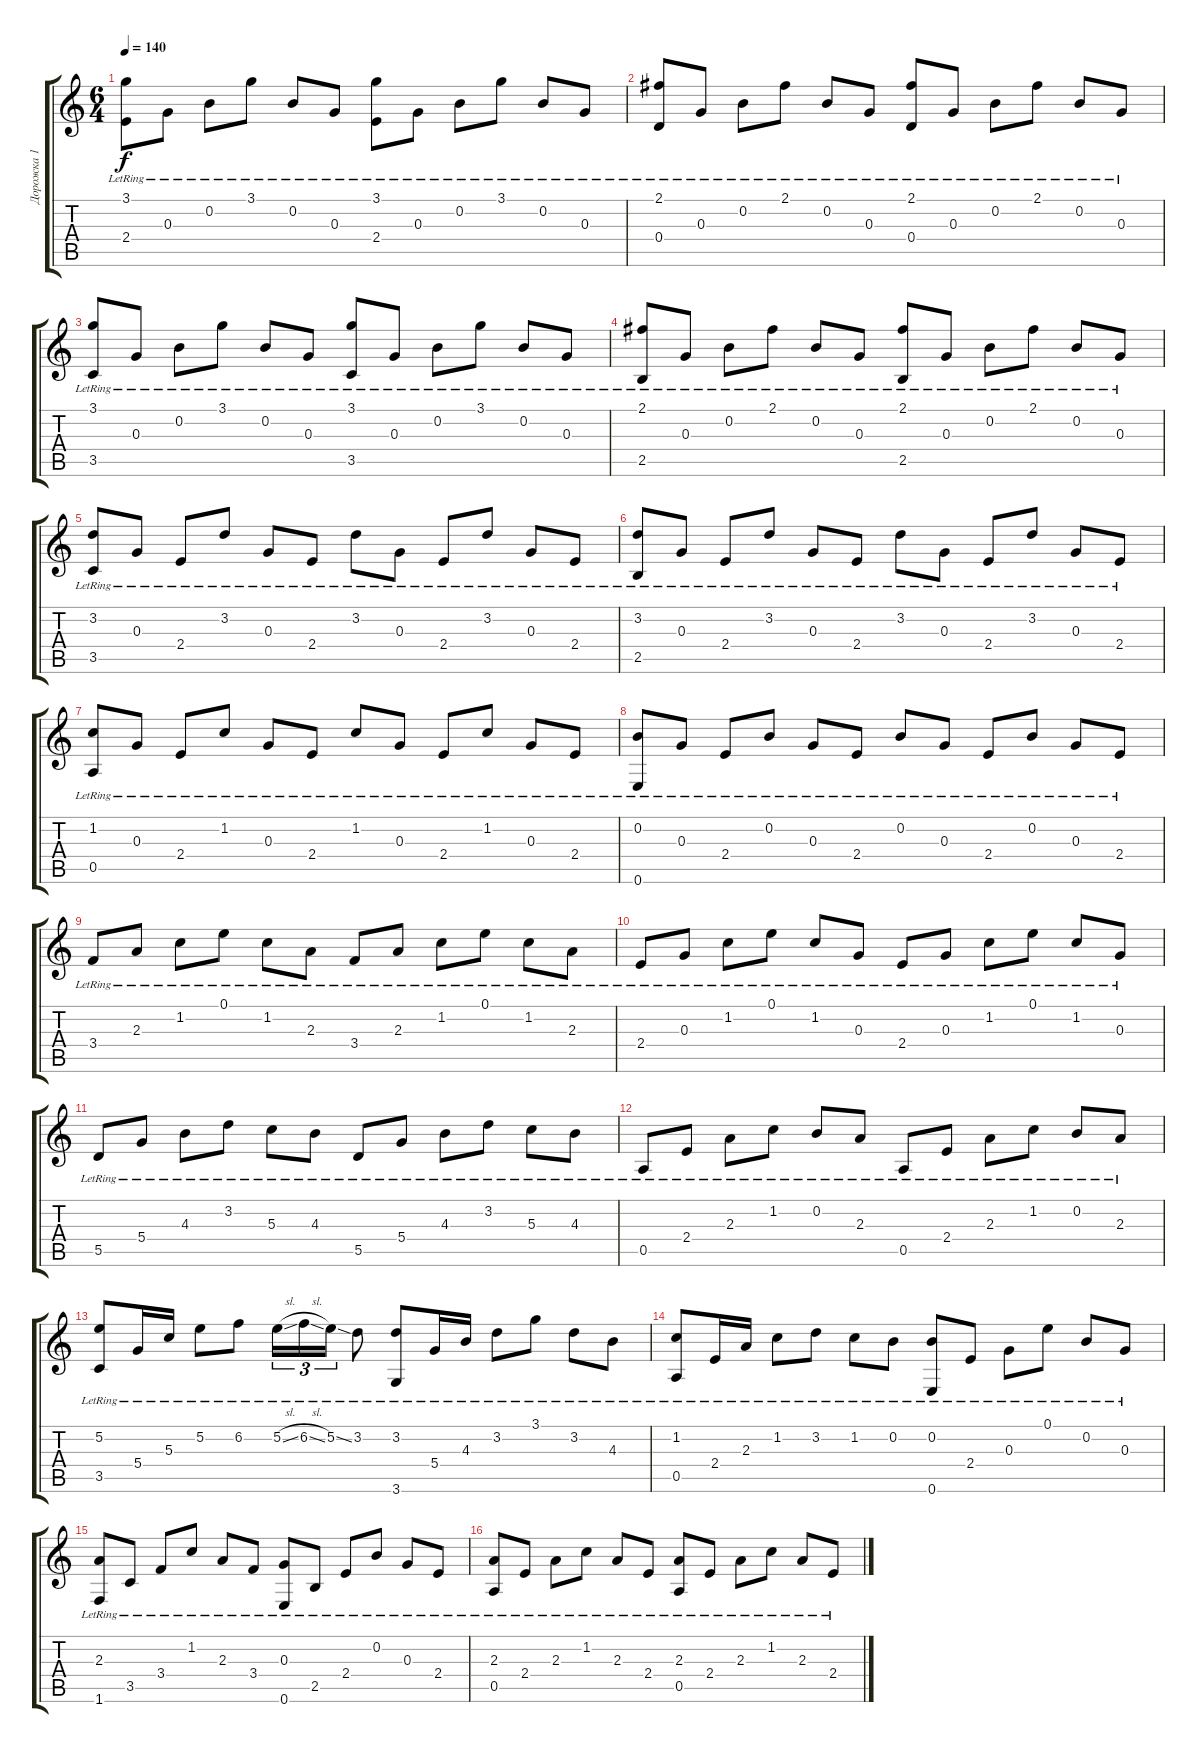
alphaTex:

\track ("Дорожка 1" "Дорожка 1") {instrument acousticguitarnylon}
\staff {score tabs}
\tuning (E4 B3 G3 D3 A2 E2) {hide}
\ts (6 4)
\tempo 140
\clef g2
\ks c
(3.1{lr} 2.4{lr}).8{dy f} 0.3{lr}.8 0.2{lr}.8 3.1{lr}.8 0.2{lr}.8 0.3{lr}.8 (3.1{lr} 2.4{lr}).8 0.3{lr}.8 0.2{lr}.8 3.1{lr}.8 0.2{lr}.8 0.3{lr}.8 |
(2.1{lr} 0.4{lr}).8 0.3{lr}.8 0.2{lr}.8 2.1{lr}.8 0.2{lr}.8 0.3{lr}.8 (2.1{lr} 0.4{lr}).8 0.3{lr}.8 0.2{lr}.8 2.1{lr}.8 0.2{lr}.8 0.3{lr}.8 |
(3.1{lr} 3.5{lr}).8 0.3{lr}.8 0.2{lr}.8 3.1{lr}.8 0.2{lr}.8 0.3{lr}.8 (3.1{lr} 3.5{lr}).8 0.3{lr}.8 0.2{lr}.8 3.1{lr}.8 0.2{lr}.8 0.3{lr}.8 |
(2.1{lr} 2.5{lr}).8 0.3{lr}.8 0.2{lr}.8 2.1{lr}.8 0.2{lr}.8 0.3{lr}.8 (2.1{lr} 2.5{lr}).8 0.3{lr}.8 0.2{lr}.8 2.1{lr}.8 0.2{lr}.8 0.3{lr}.8 |
(3.2{lr} 3.5{lr}).8 0.3{lr}.8 2.4{lr}.8 3.2{lr}.8 0.3{lr}.8 2.4{lr}.8 3.2{lr}.8 0.3{lr}.8 2.4{lr}.8 3.2{lr}.8 0.3{lr}.8 2.4{lr}.8 |
(3.2{lr} 2.5{lr}).8 0.3{lr}.8 2.4{lr}.8 3.2{lr}.8 0.3{lr}.8 2.4{lr}.8 3.2{lr}.8 0.3{lr}.8 2.4{lr}.8 3.2{lr}.8 0.3{lr}.8 2.4{lr}.8 |
(1.2{lr} 0.5{lr}).8 0.3{lr}.8 2.4{lr}.8 1.2{lr}.8 0.3{lr}.8 2.4{lr}.8 1.2{lr}.8 0.3{lr}.8 2.4{lr}.8 1.2{lr}.8 0.3{lr}.8 2.4{lr}.8 |
(0.2{lr} 0.6{lr}).8 0.3{lr}.8 2.4{lr}.8 0.2{lr}.8 0.3{lr}.8 2.4{lr}.8 0.2{lr}.8 0.3{lr}.8 2.4{lr}.8 0.2{lr}.8 0.3{lr}.8 2.4{lr}.8 |
3.4{lr}.8 2.3{lr}.8 1.2{lr}.8 0.1{lr}.8 1.2{lr}.8 2.3{lr}.8 3.4{lr}.8 2.3{lr}.8 1.2{lr}.8 0.1{lr}.8 1.2{lr}.8 2.3{lr}.8 |
2.4{lr}.8 0.3{lr}.8 1.2{lr}.8 0.1{lr}.8 1.2{lr}.8 0.3{lr}.8 2.4{lr}.8 0.3{lr}.8 1.2{lr}.8 0.1{lr}.8 1.2{lr}.8 0.3{lr}.8 |
5.5{lr}.8 5.4{lr}.8 4.3{lr}.8 3.2{lr}.8 5.3{lr}.8 4.3{lr}.8 5.5{lr}.8 5.4{lr}.8 4.3{lr}.8 3.2{lr}.8 5.3{lr}.8 4.3{lr}.8 |
0.5{lr}.8 2.4{lr}.8 2.3{lr}.8 1.2{lr}.8 0.2{lr}.8 2.3{lr}.8 0.5{lr}.8 2.4{lr}.8 2.3{lr}.8 1.2{lr}.8 0.2{lr}.8 2.3{lr}.8 |
(5.2{lr} 3.5{lr}).8 5.4{lr}.16 5.3{lr}.16 5.2{lr}.8 6.2{lr}.8 5.2{sl lr}.16{tu (3 2)} 6.2{sl lr}.16{tu (3 2)} 5.2{ss lr}.16{tu (3 2)} 3.2{lr}.8 (3.2{lr} 3.6{lr}).8 5.4{lr}.16 4.3{lr}.16 3.2{lr}.8 3.1{lr}.8 3.2{lr}.8 4.3{lr}.8 |
(1.2{lr} 0.5{lr}).8 2.4{lr}.16 2.3{lr}.16 1.2{lr}.8 3.2{lr}.8 1.2{lr}.8 0.2{lr}.8 (0.2{lr} 0.6{lr}).8 2.4{lr}.8 0.3{lr}.8 0.1{lr}.8 0.2{lr}.8 0.3{lr}.8 |
(2.3{lr} 1.6{lr}).8 3.5{lr}.8 3.4{lr}.8 1.2{lr}.8 2.3{lr}.8 3.4{lr}.8 (0.3{lr} 0.6{lr}).8 2.5{lr}.8 2.4{lr}.8 0.2{lr}.8 0.3{lr}.8 2.4{lr}.8 |
(2.3{lr} 0.5{lr}).8 2.4{lr}.8 2.3{lr}.8 1.2{lr}.8 2.3{lr}.8 2.4{lr}.8 (2.3{lr} 0.5{lr}).8 2.4{lr}.8 2.3{lr}.8 1.2{lr}.8 2.3{lr}.8 2.4{lr}.8
